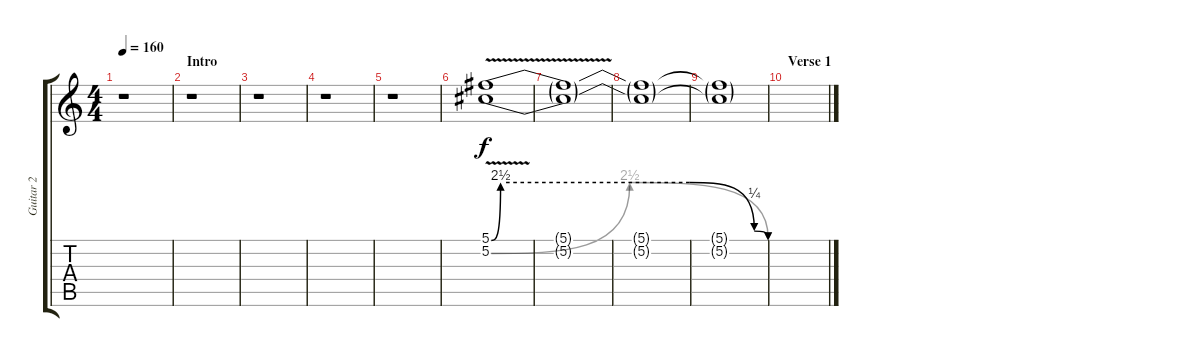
\track ("Guitar 2" "Guitar 2") {instrument distortionguitar}
\staff {score tabs}
\tuning (Db4 Ab3 E3 B2 Gb2 B1) {hide}
\ts (4 4)
\tempo 160
\clef g2
\ks c
r.1{dy f instrument distortionguitar} |
\section ("" "Intro")
r.1 |
r.1 |
r.1 |
r.1 |
(5.1{be (custom 0 0 2 10 43 10 57 1 60 0) v} 5.2{be (bendrelease 0 0 2 10 44 10 60 0) v}).1 |
(5.1{t} 5.2{t}).1 |
(5.1{t} 5.2{t}).1 |
(5.1{t} 5.2{t}).1 |
\section ("" "Verse 1")
